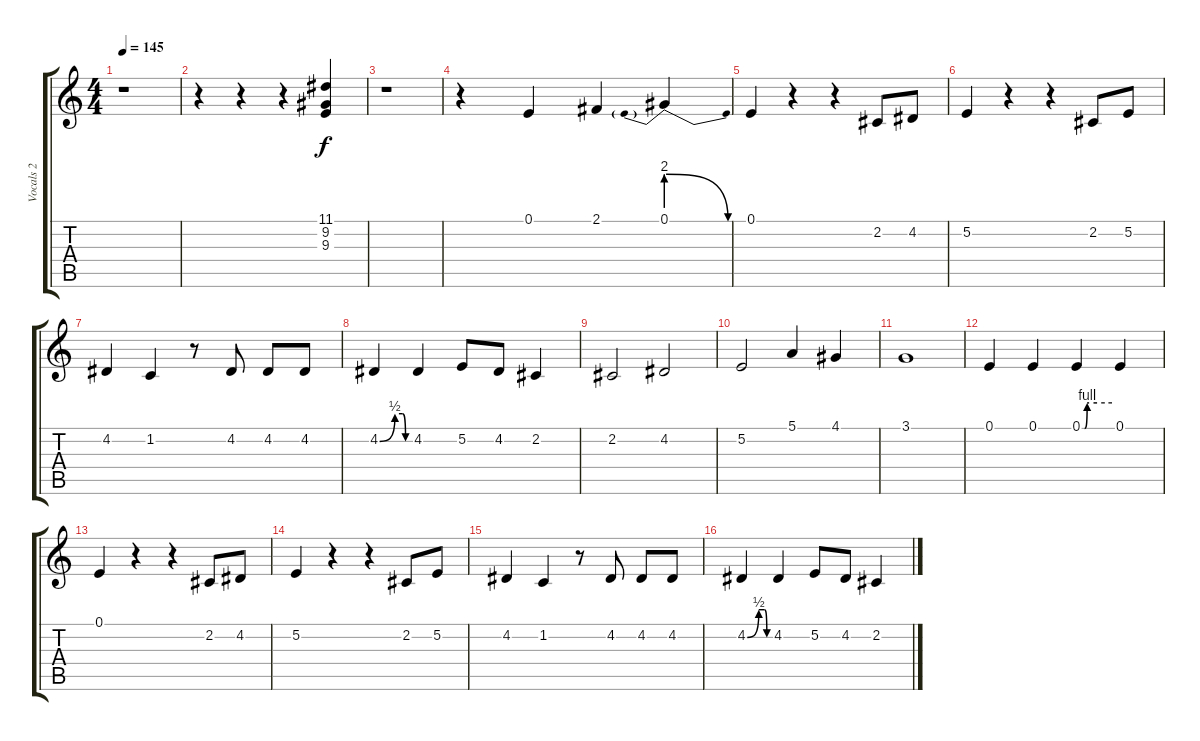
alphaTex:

\track ("Vocals 2" "Vocals 2") {instrument lead6voice}
\staff {score tabs}
\tuning (E4 B3 G3 D3 A2 E2) {hide}
\ts (4 4)
\tempo 145
\clef g2
\ks c
r.1{dy f} |
r.4 r.4 r.4 (11.1 9.2 9.3).4 |
r.1 |
r.4 0.1.4 2.1.4 0.1{be (prebendrelease 0 8 60 0)}.4 |
0.1.4 r.4 r.4 2.2.8 4.2.8 |
5.2.4 r.4 r.4 2.2.8 5.2.8 |
4.2.4 1.2.4 r.8 4.2.8 4.2.8 4.2.8 |
4.2{be (custom 0 0 30 2 45 2 51 0 60 0)}.4 4.2.4 5.2.8 4.2.8 2.2.4 |
2.2.2 4.2.2 |
5.2.2 5.1.4 4.1.4 |
3.1.1 |
0.1.4 0.1.4 0.1{be (custom 0 0 5 0 10 4 14 4 30 4 60 4)}.4 0.1.4 |
0.1.4 r.4 r.4 2.2.8 4.2.8 |
5.2.4 r.4 r.4 2.2.8 5.2.8 |
4.2.4 1.2.4 r.8 4.2.8 4.2.8 4.2.8 |
4.2{be (custom 0 0 30 2 45 2 51 0 60 0)}.4 4.2.4 5.2.8 4.2.8 2.2.4
